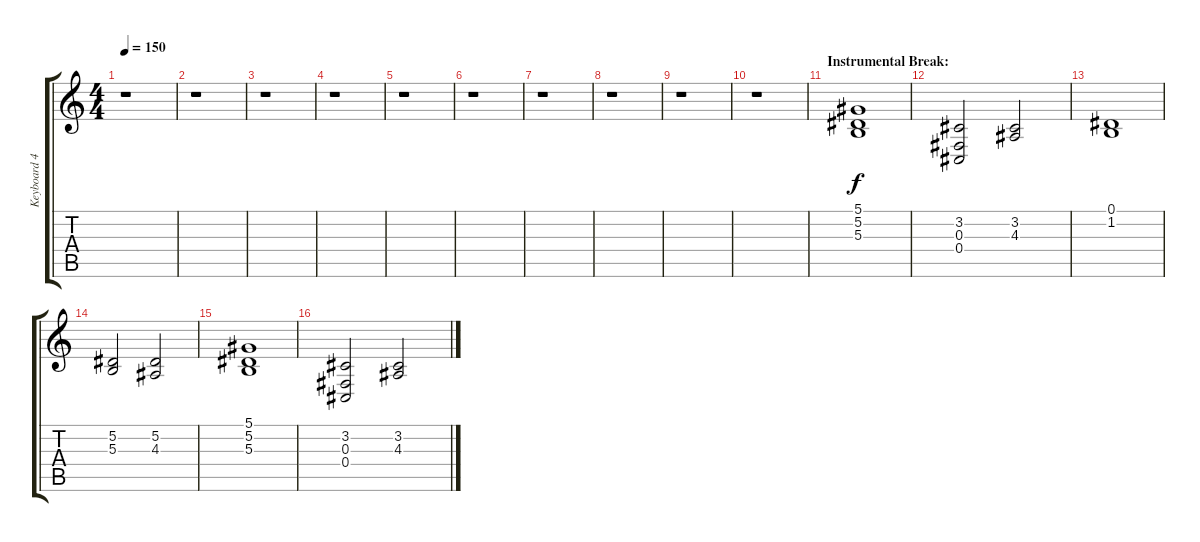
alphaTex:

\track ("Keyboard 4" "Keyboard 4") {instrument choiraahs}
\staff {score tabs}
\tuning (Eb4 Bb3 Gb3 Db3 Ab2 Eb2) {hide}
\ts (4 4)
\tempo 150
\clef g2
\ks c
r.1{dy f} |
r.1 |
r.1 |
r.1 |
r.1 |
r.1 |
r.1 |
r.1 |
r.1 |
r.1 |
\section ("" "Instrumental Break:")
(5.1 5.2 5.3).1 |
(3.2 0.3 0.4).2 (3.2 4.3).2 |
(0.1 1.2).1 |
(5.2 5.3).2 (5.2 4.3).2 |
(5.1 5.2 5.3).1 |
(3.2 0.3 0.4).2 (3.2 4.3).2
